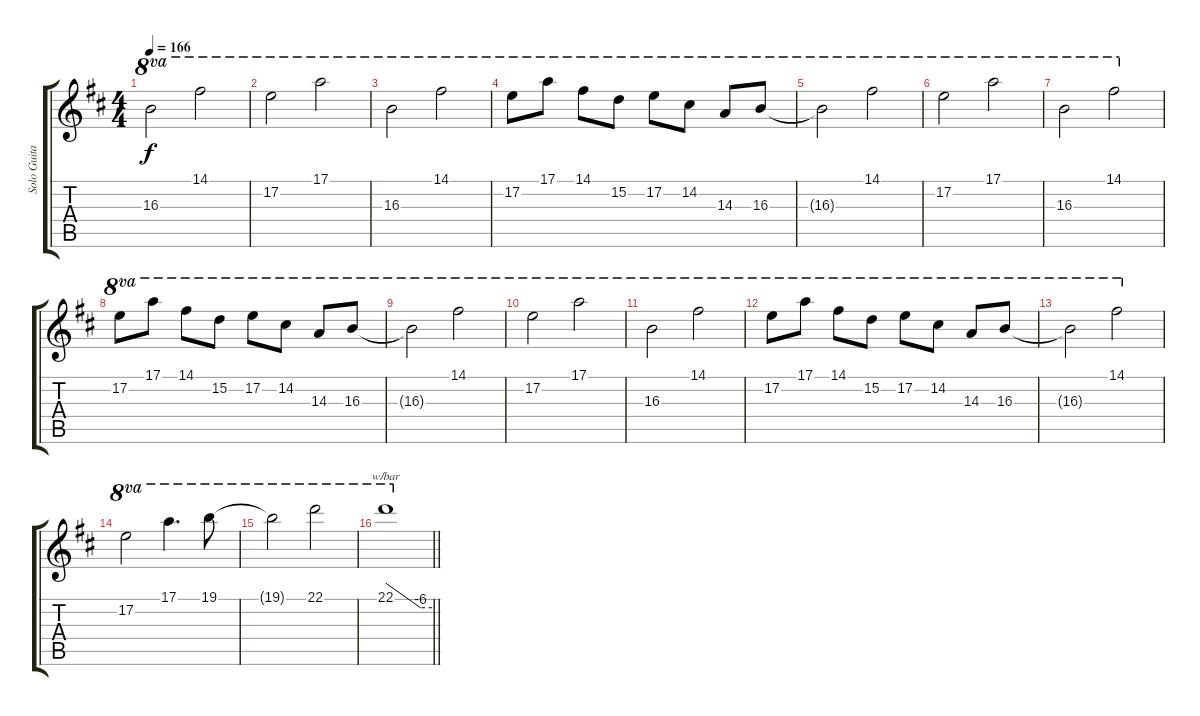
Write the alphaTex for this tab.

\track ("Solo Guitar" "Solo Guita") {instrument overdrivenguitar}
\staff {score tabs}
\tuning (E4 B3 G3 D3 A2 E2) {hide}
\ts (4 4)
\tempo 166
\clef g2
\ks d
16.3{t}.2{ot 8va dy f} 14.1.2{ot 8va} |
17.2.2{ot 8va} 17.1.2{ot 8va} |
16.3.2{ot 8va} 14.1.2{ot 8va} |
17.2.8{ot 8va} 17.1.8{ot 8va} 14.1.8{ot 8va} 15.2.8{ot 8va} 17.2.8{ot 8va} 14.2.8{ot 8va} 14.3.8{ot 8va} 16.3.8{ot 8va} |
16.3{t}.2{ot 8va} 14.1.2{ot 8va} |
17.2.2{ot 8va} 17.1.2{ot 8va} |
16.3.2{ot 8va} 14.1.2{ot 8va} |
17.2.8{ot 8va} 17.1.8{ot 8va} 14.1.8{ot 8va} 15.2.8{ot 8va} 17.2.8{ot 8va} 14.2.8{ot 8va} 14.3.8{ot 8va} 16.3.8{ot 8va} |
16.3{t}.2{ot 8va} 14.1.2{ot 8va} |
17.2.2{ot 8va} 17.1.2{ot 8va} |
16.3.2{ot 8va} 14.1.2{ot 8va} |
17.2.8{ot 8va} 17.1.8{ot 8va} 14.1.8{ot 8va} 15.2.8{ot 8va} 17.2.8{ot 8va} 14.2.8{ot 8va} 14.3.8{ot 8va} 16.3.8{ot 8va} |
16.3{t}.2{ot 8va} 14.1.2{ot 8va} |
17.2.2{ot 8va} 17.1.4{d ot 8va} 19.1.8{ot 8va} |
19.1{t}.2{ot 8va} 22.1.2{ot 8va} |
\barLineRight lightlight
22.1.1{tbe (custom default 0 0 45 -24 60 -24) ot 8va}
